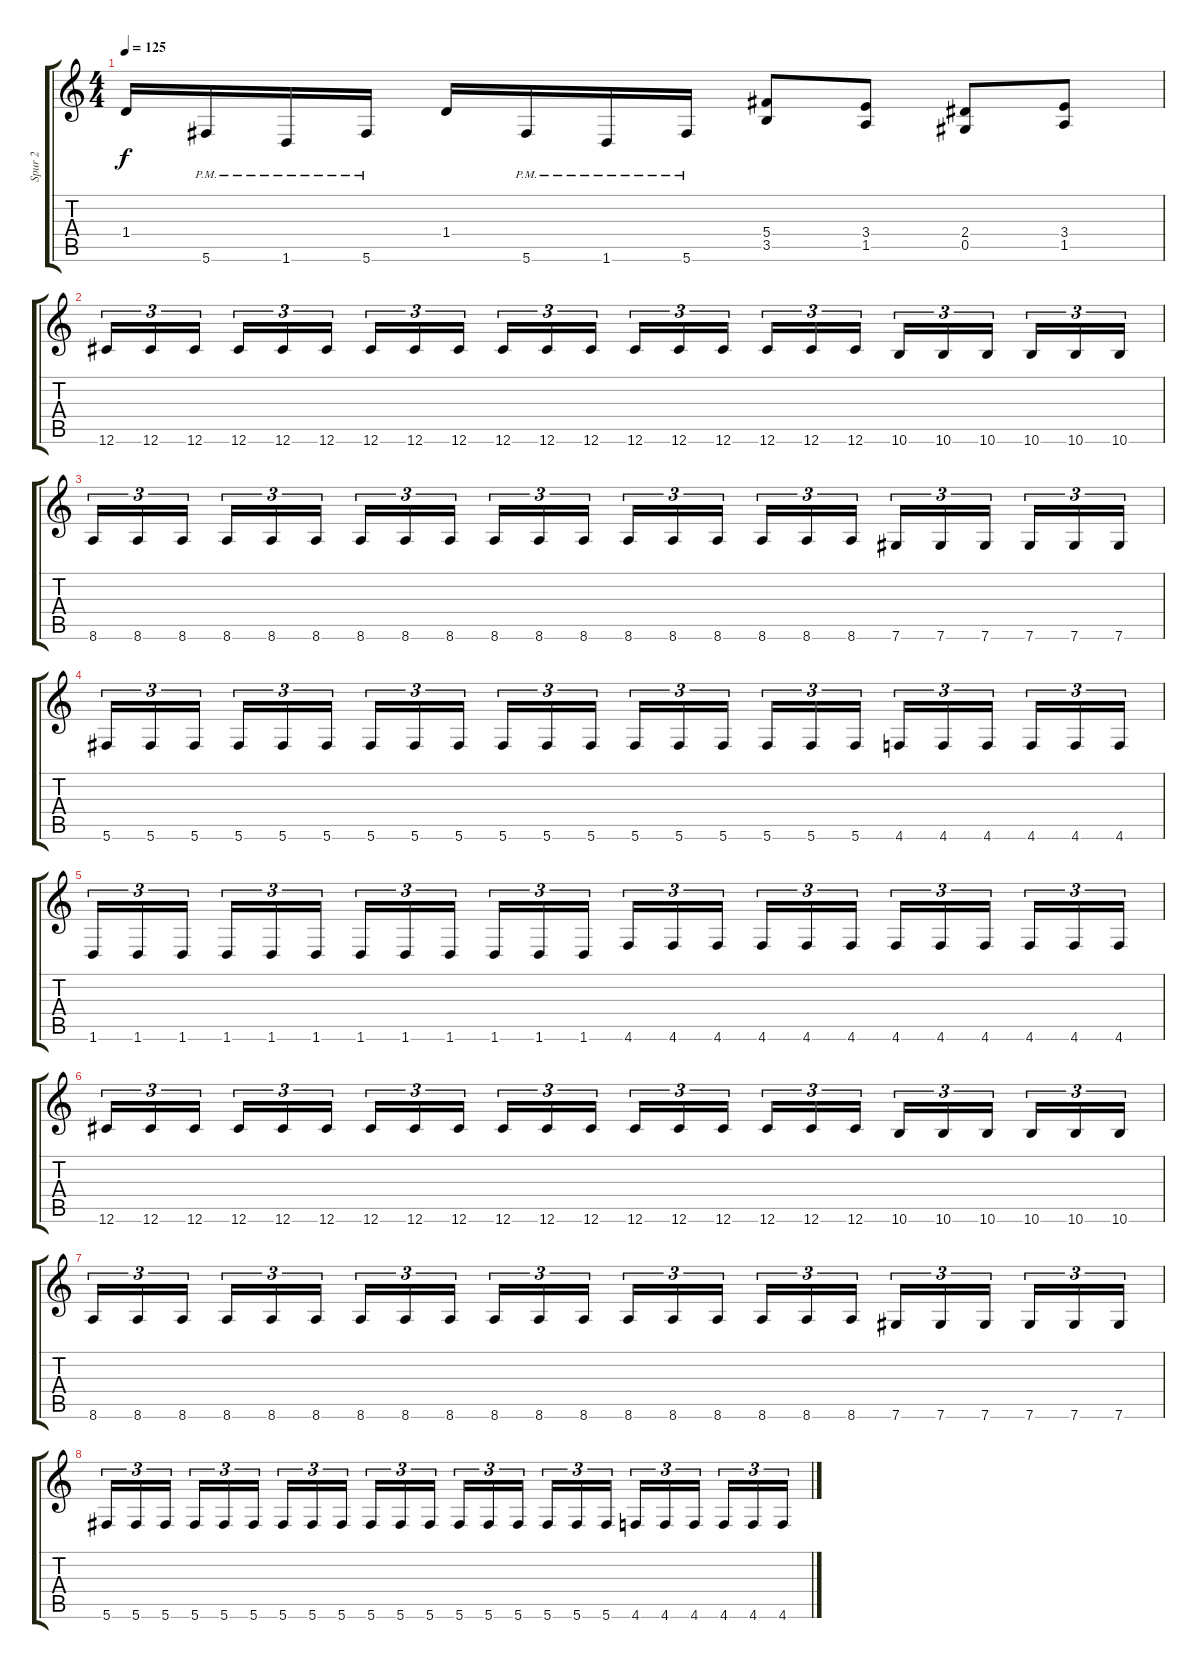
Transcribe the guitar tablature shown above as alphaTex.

\track ("Spur 2" "Spur 2") {instrument distortionguitar}
\staff {score tabs}
\tuning (Eb4 Bb3 Gb3 Db3 Ab2 Db2) {hide}
\ts (4 4)
\tempo 125
\clef g2
\ks c
1.4.16{dy f} 5.6{pm}.16 1.6{pm}.16 5.6{pm}.16 1.4.16 5.6{pm}.16 1.6{pm}.16 5.6{pm}.16 (5.4 3.5).8 (3.4 1.5).8 (2.4 0.5).8 (3.4 1.5).8 |
12.6.16{tu (3 2)} 12.6.16{tu (3 2)} 12.6.16{tu (3 2) beam splitsecondary} 12.6.16{tu (3 2)} 12.6.16{tu (3 2)} 12.6.16{tu (3 2)} 12.6.16{tu (3 2)} 12.6.16{tu (3 2)} 12.6.16{tu (3 2) beam splitsecondary} 12.6.16{tu (3 2)} 12.6.16{tu (3 2)} 12.6.16{tu (3 2)} 12.6.16{tu (3 2)} 12.6.16{tu (3 2)} 12.6.16{tu (3 2) beam splitsecondary} 12.6.16{tu (3 2)} 12.6.16{tu (3 2)} 12.6.16{tu (3 2)} 10.6.16{tu (3 2)} 10.6.16{tu (3 2)} 10.6.16{tu (3 2) beam splitsecondary} 10.6.16{tu (3 2)} 10.6.16{tu (3 2)} 10.6.16{tu (3 2)} |
8.6.16{tu (3 2)} 8.6.16{tu (3 2)} 8.6.16{tu (3 2) beam splitsecondary} 8.6.16{tu (3 2)} 8.6.16{tu (3 2)} 8.6.16{tu (3 2)} 8.6.16{tu (3 2)} 8.6.16{tu (3 2)} 8.6.16{tu (3 2) beam splitsecondary} 8.6.16{tu (3 2)} 8.6.16{tu (3 2)} 8.6.16{tu (3 2)} 8.6.16{tu (3 2)} 8.6.16{tu (3 2)} 8.6.16{tu (3 2) beam splitsecondary} 8.6.16{tu (3 2)} 8.6.16{tu (3 2)} 8.6.16{tu (3 2)} 7.6.16{tu (3 2)} 7.6.16{tu (3 2)} 7.6.16{tu (3 2) beam splitsecondary} 7.6.16{tu (3 2)} 7.6.16{tu (3 2)} 7.6.16{tu (3 2)} |
5.6.16{tu (3 2)} 5.6.16{tu (3 2)} 5.6.16{tu (3 2) beam splitsecondary} 5.6.16{tu (3 2)} 5.6.16{tu (3 2)} 5.6.16{tu (3 2)} 5.6.16{tu (3 2)} 5.6.16{tu (3 2)} 5.6.16{tu (3 2) beam splitsecondary} 5.6.16{tu (3 2)} 5.6.16{tu (3 2)} 5.6.16{tu (3 2)} 5.6.16{tu (3 2)} 5.6.16{tu (3 2)} 5.6.16{tu (3 2) beam splitsecondary} 5.6.16{tu (3 2)} 5.6.16{tu (3 2)} 5.6.16{tu (3 2)} 4.6.16{tu (3 2)} 4.6.16{tu (3 2)} 4.6.16{tu (3 2) beam splitsecondary} 4.6.16{tu (3 2)} 4.6.16{tu (3 2)} 4.6.16{tu (3 2)} |
1.6.16{tu (3 2)} 1.6.16{tu (3 2)} 1.6.16{tu (3 2) beam splitsecondary} 1.6.16{tu (3 2)} 1.6.16{tu (3 2)} 1.6.16{tu (3 2)} 1.6.16{tu (3 2)} 1.6.16{tu (3 2)} 1.6.16{tu (3 2) beam splitsecondary} 1.6.16{tu (3 2)} 1.6.16{tu (3 2)} 1.6.16{tu (3 2)} 4.6.16{tu (3 2)} 4.6.16{tu (3 2)} 4.6.16{tu (3 2) beam splitsecondary} 4.6.16{tu (3 2)} 4.6.16{tu (3 2)} 4.6.16{tu (3 2)} 4.6.16{tu (3 2)} 4.6.16{tu (3 2)} 4.6.16{tu (3 2) beam splitsecondary} 4.6.16{tu (3 2)} 4.6.16{tu (3 2)} 4.6.16{tu (3 2)} |
12.6.16{tu (3 2)} 12.6.16{tu (3 2)} 12.6.16{tu (3 2) beam splitsecondary} 12.6.16{tu (3 2)} 12.6.16{tu (3 2)} 12.6.16{tu (3 2)} 12.6.16{tu (3 2)} 12.6.16{tu (3 2)} 12.6.16{tu (3 2) beam splitsecondary} 12.6.16{tu (3 2)} 12.6.16{tu (3 2)} 12.6.16{tu (3 2)} 12.6.16{tu (3 2)} 12.6.16{tu (3 2)} 12.6.16{tu (3 2) beam splitsecondary} 12.6.16{tu (3 2)} 12.6.16{tu (3 2)} 12.6.16{tu (3 2)} 10.6.16{tu (3 2)} 10.6.16{tu (3 2)} 10.6.16{tu (3 2) beam splitsecondary} 10.6.16{tu (3 2)} 10.6.16{tu (3 2)} 10.6.16{tu (3 2)} |
8.6.16{tu (3 2)} 8.6.16{tu (3 2)} 8.6.16{tu (3 2) beam splitsecondary} 8.6.16{tu (3 2)} 8.6.16{tu (3 2)} 8.6.16{tu (3 2)} 8.6.16{tu (3 2)} 8.6.16{tu (3 2)} 8.6.16{tu (3 2) beam splitsecondary} 8.6.16{tu (3 2)} 8.6.16{tu (3 2)} 8.6.16{tu (3 2)} 8.6.16{tu (3 2)} 8.6.16{tu (3 2)} 8.6.16{tu (3 2) beam splitsecondary} 8.6.16{tu (3 2)} 8.6.16{tu (3 2)} 8.6.16{tu (3 2)} 7.6.16{tu (3 2)} 7.6.16{tu (3 2)} 7.6.16{tu (3 2) beam splitsecondary} 7.6.16{tu (3 2)} 7.6.16{tu (3 2)} 7.6.16{tu (3 2)} |
5.6.16{tu (3 2)} 5.6.16{tu (3 2)} 5.6.16{tu (3 2) beam splitsecondary} 5.6.16{tu (3 2)} 5.6.16{tu (3 2)} 5.6.16{tu (3 2)} 5.6.16{tu (3 2)} 5.6.16{tu (3 2)} 5.6.16{tu (3 2) beam splitsecondary} 5.6.16{tu (3 2)} 5.6.16{tu (3 2)} 5.6.16{tu (3 2)} 5.6.16{tu (3 2)} 5.6.16{tu (3 2)} 5.6.16{tu (3 2) beam splitsecondary} 5.6.16{tu (3 2)} 5.6.16{tu (3 2)} 5.6.16{tu (3 2)} 4.6.16{tu (3 2)} 4.6.16{tu (3 2)} 4.6.16{tu (3 2) beam splitsecondary} 4.6.16{tu (3 2)} 4.6.16{tu (3 2)} 4.6.16{tu (3 2)}
